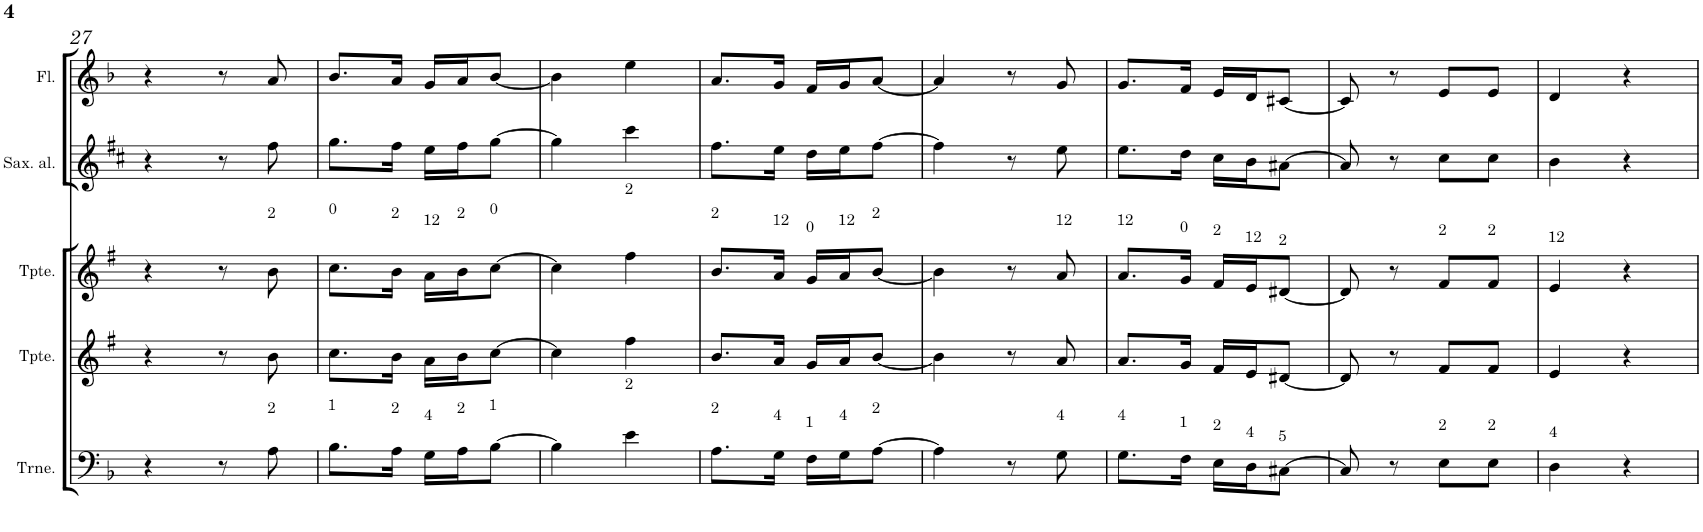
**kern	**kern	**kern	**kern	**kern
*part5	*part4	*part3	*part2	*part1
*staff5	*staff4	*staff3	*staff2	*staff1
*I"C ClavF	*I"Bb	*I"Bb - Pirata	*I"Eb	*I"C ClavG
!!LO:PB:g=z
*clefF4	*clefG2	*clefG2	*clefG2	*clefG2
*	*Trd1c2	*Trd1c2	*Trd5c9	*
*k[b-]	*k[f#]	*k[f#]	*k[f#c#]	*k[b-]
*F:	*G:	*G:	*D:	*F:
*M2/4	*M2/4	*M2/4	*M2/4	*M2/4
=27	=27	=27	=27	=27
4r	4r	4r	4r	4r
8r	8r	8r	8r	8r
!	!	!LO:TX:a:t=2	!	!
!LO:TX:a:t=2	!	!	!	!
8A\	8b\	8b\	8ff#\	8a/
=28	=28	=28	=28	=28
!	!	!LO:TX:a:t=0	!	!
!LO:TX:a:t=1	!	!	!	!
8.B-\L	8.cc\L	8.cc\L	8.gg\L	8.b-/L
!	!	!LO:TX:a:t=2	!	!
!LO:TX:a:t=2	!	!	!	!
16A\Jk	16b\Jk	16b\Jk	16ff#\Jk	16a/Jk
!	!	!LO:TX:a:t=12	!	!
!LO:TX:a:t=4	!	!	!	!
16G\LL	16a\LL	16a\LL	16ee\LL	16g/LL
!	!	!LO:TX:a:t=2	!	!
!LO:TX:a:t=2	!	!	!	!
16A\J	16b\J	16b\J	16ff#\J	16a/J
!	!	!LO:TX:a:t=0	!	!
!LO:TX:a:t=1	!	!	!	!
[>8B-\J	[>8cc\J	[>8cc\J	[>8gg\J	[<8b-/J
=29	=29	=29	=29	=29
4B-\]	4cc\]	4cc\]	4gg\]	4b-\]
!	!	!LO:TX:a:t=2	!	!
!LO:TX:a:t=2	!	!	!	!
4e\	4ff#\	4ff#\	4ccc#\	4ee\
=30	=30	=30	=30	=30
!	!	!LO:TX:a:t=2	!	!
!LO:TX:a:t=2	!	!	!	!
8.A\L	8.b/L	8.b/L	8.ff#\L	8.a/L
!	!	!LO:TX:a:t=12	!	!
!LO:TX:a:t=4	!	!	!	!
16G\Jk	16a/Jk	16a/Jk	16ee\Jk	16g/Jk
!	!	!LO:TX:a:t=0	!	!
!LO:TX:a:t=1	!	!	!	!
16F\LL	16g/LL	16g/LL	16dd\LL	16f/LL
!	!	!LO:TX:a:t=12	!	!
!LO:TX:a:t=4	!	!	!	!
16G\J	16a/J	16a/J	16ee\J	16g/J
!	!	!LO:TX:a:t=2	!	!
!LO:TX:a:t=2	!	!	!	!
[>8A\J	[<8b/J	[<8b/J	[>8ff#\J	[<8a/J
=31	=31	=31	=31	=31
4A\]	4b\]	4b\]	4ff#\]	4a/]
8r	8r	8r	8r	8r
!	!	!LO:TX:a:t=12	!	!
!LO:TX:a:t=4	!	!	!	!
8G\	8a/	8a/	8ee\	8g/
=32	=32	=32	=32	=32
!	!	!LO:TX:a:t=12	!	!
!LO:TX:a:t=4	!	!	!	!
8.G\L	8.a/L	8.a/L	8.ee\L	8.g/L
!	!	!LO:TX:a:t=0	!	!
!LO:TX:a:t=1	!	!	!	!
16F\Jk	16g/Jk	16g/Jk	16dd\Jk	16f/Jk
!	!	!LO:TX:a:t=2	!	!
!LO:TX:a:t=2	!	!	!	!
16E\LL	16f#/LL	16f#/LL	16cc#\LL	16e/LL
!	!	!LO:TX:a:t=12	!	!
!LO:TX:a:t=4	!	!	!	!
16D\J	16e/J	16e/J	16b\J	16d/J
!	!	!LO:TX:a:t=2	!	!
!LO:TX:a:t=5	!	!	!	!
[>8C#X\J	[<8d#X/J	[<8d#X/J	[>8a#X\J	[<8c#X/J
=33	=33	=33	=33	=33
8C#/]	8d#/]	8d#/]	8a#/]	8c#/]
8r	8r	8r	8r	8r
!	!	!LO:TX:a:t=2	!	!
!LO:TX:a:t=2	!	!	!	!
8E\L	8f#/L	8f#/L	8cc#\L	8e/L
!	!	!LO:TX:a:t=2	!	!
!LO:TX:a:t=2	!	!	!	!
8E\J	8f#/J	8f#/J	8cc#\J	8e/J
=34	=34	=34	=34	=34
!	!	!LO:TX:a:t=12	!	!
!LO:TX:a:t=4	!	!	!	!
4D\	4e/	4e/	4b\	4d/
4r	4r	4r	4r	4r
=	=	=	=	=
*-	*-	*-	*-	*-
